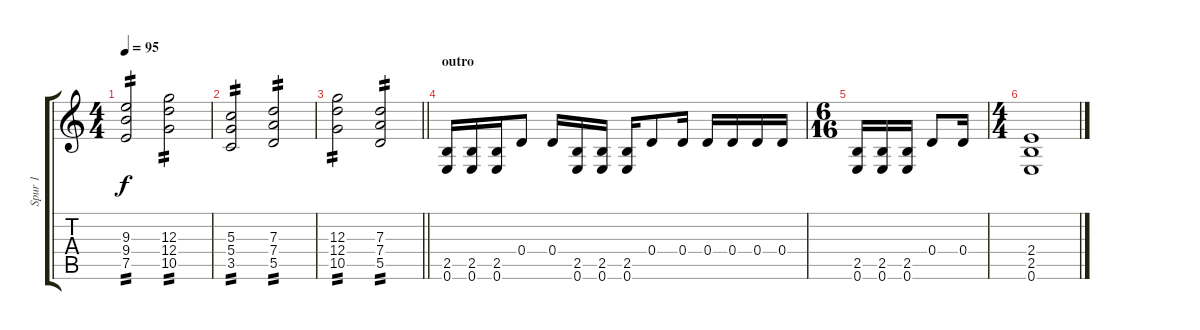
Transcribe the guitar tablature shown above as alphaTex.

\track ("Spur 1" "Spur 1") {instrument distortionguitar}
\staff {score tabs}
\tuning (E4 B3 G3 D3 A2 E2) {hide}
\ts (4 4)
\tempo 95
\clef g2
\ks c
(9.3 9.4 7.5).2{tp 2 dy f} (12.3 12.4 10.5).2{tp 2} |
(5.3 5.4 3.5).2{tp 2} (7.3 7.4 5.5).2{tp 2} |
\barLineRight lightlight
(12.3 12.4 10.5).2{tp 2} (7.3 7.4 5.5).2{tp 2} |
\section ("" "outro")
(2.5 0.6).16 (2.5 0.6).16 (2.5 0.6).16 0.4.8 0.4.16 (2.5 0.6).16 (2.5 0.6).16 (2.5 0.6).16 0.4.8 0.4.16 0.4.16 0.4.16 0.4.16 0.4.16 |
\ts (6 16)
(2.5 0.6).16 (2.5 0.6).16 (2.5 0.6).16 0.4.8 0.4.16 |
\ts (4 4)
(2.4 2.5 0.6).1
